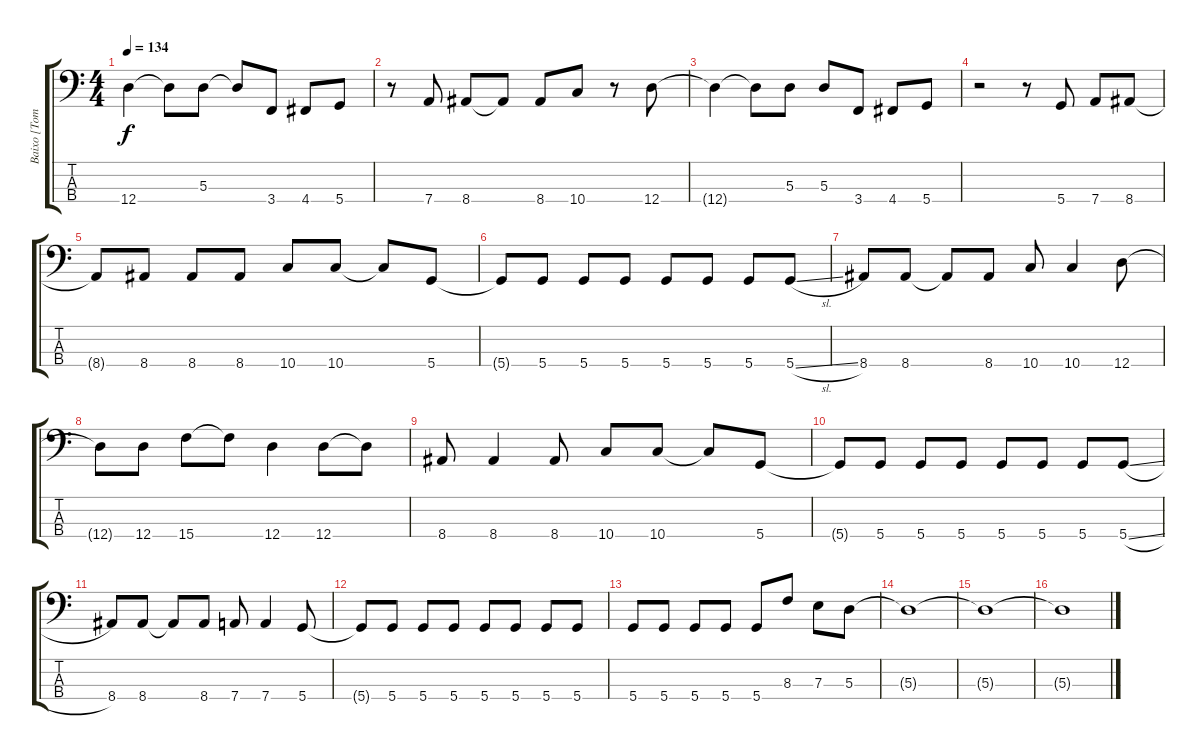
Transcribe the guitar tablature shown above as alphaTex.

\track ("Baixo [Tom Hamilton]" "Baixo [Tom") {instrument electricbassfinger}
\staff {score tabs}
\tuning (G2 D2 A1 D1) {hide}
\ts (4 4)
\tempo 134
\clef f4
\ks c
12.4{t}.4{dy f} 12.4{t}.8 5.3.8 5.3{t}.8 3.4.8 4.4.8 5.4.8 |
r.8 7.4.8 8.4.8 8.4{t}.8 8.4.8 10.4.8 r.8 12.4.8 |
12.4{t}.4 12.4{t}.8 5.3.8 5.3.8 3.4.8 4.4.8 5.4.8 |
r.2 r.8 5.4.8 7.4.8 8.4.8 |
8.4{t}.8 8.4.8 8.4.8 8.4.8 10.4.8 10.4.8 10.4{t}.8 5.4.8 |
5.4{t}.8 5.4.8 5.4.8 5.4.8 5.4.8 5.4.8 5.4.8 5.4{sl}.8 |
8.4.8 8.4.8 8.4{t}.8 8.4.8 10.4.8 10.4.4 12.4.8 |
12.4{t}.8 12.4.8 15.4.8 15.4{t}.8 12.4.4 12.4.8 12.4{t}.8 |
8.4.8 8.4.4 8.4.8 10.4.8 10.4.8 10.4{t}.8 5.4.8 |
5.4{t}.8 5.4.8 5.4.8 5.4.8 5.4.8 5.4.8 5.4.8 5.4{sl}.8 |
8.4.8 8.4.8 8.4{t}.8 8.4.8 7.4.8 7.4.4 5.4.8 |
5.4{t}.8 5.4.8 5.4.8 5.4.8 5.4.8 5.4.8 5.4.8 5.4.8 |
5.4.8 5.4.8 5.4.8 5.4.8 5.4.8 8.3.8 7.3.8 5.3.8 |
5.3{t}.1 |
5.3{t}.1 |
5.3{t}.1
